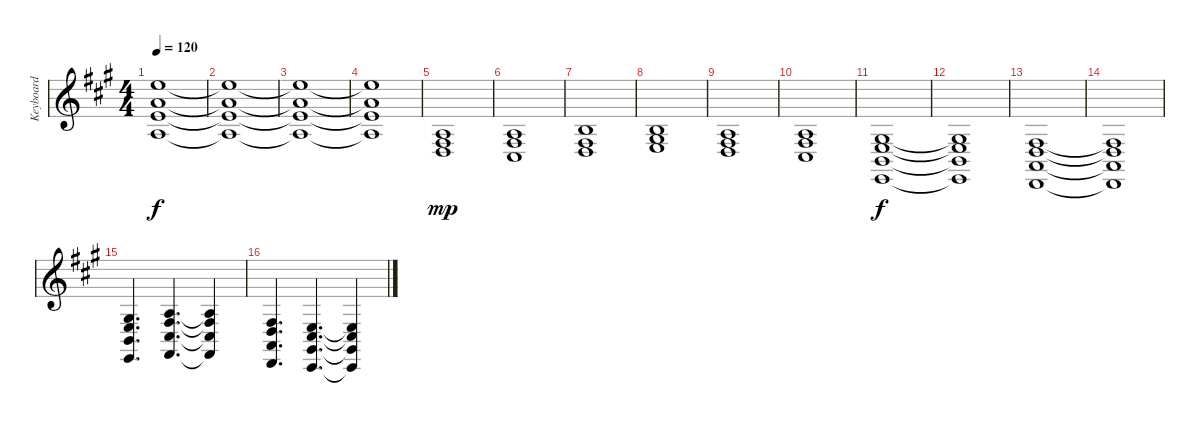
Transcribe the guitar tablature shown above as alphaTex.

\track ("Keyboard" "Keyboard") {instrument pad2warm}
\staff {score}
\tuning (Db4 Ab3 E3 B2 Gb2 Db2) {hide}
\ts (4 4)
\tempo 120
\clef g2
\ks a
(8.1{t} 8.2{t} 5.3{t} 29.4{t}).1{dy f} |
(8.1{t} 8.2{t} 5.3{t} 29.4{t}).1 |
(8.1{t} 8.2{t} 5.3{t} 29.4{t}).1 |
(8.1{t} 8.2{t} 5.3{t} 29.4{t}).1 |
(1.2 2.3 3.4).1{dy mp} |
(1.2 2.3 2.4).1 |
(3.2 2.3 3.4).1 |
(3.2 4.3 5.4).1 |
(1.2 2.3 3.4).1 |
(1.2 2.3 2.4).1 |
(4.3 5.4 5.5 3.6).1{dy f} |
(4.3{t} 5.4{t} 5.5{t} 3.6{t}).1 |
(2.3 3.4 3.5 1.6).1 |
(2.3{t} 3.4{t} 3.5{t} 1.6{t}).1 |
(4.3 5.4 5.5 3.6).4{d} (1.2 2.3 2.4 0.5).4{d} (1.2{t} 2.3{t} 2.4{t} 0.5{t}).4 |
(2.3 3.4 3.5 1.6).4{d} (0.3 2.4 2.5 0.6).4{d} (0.3{t} 2.4{t} 2.5{t} 0.6{t}).4
